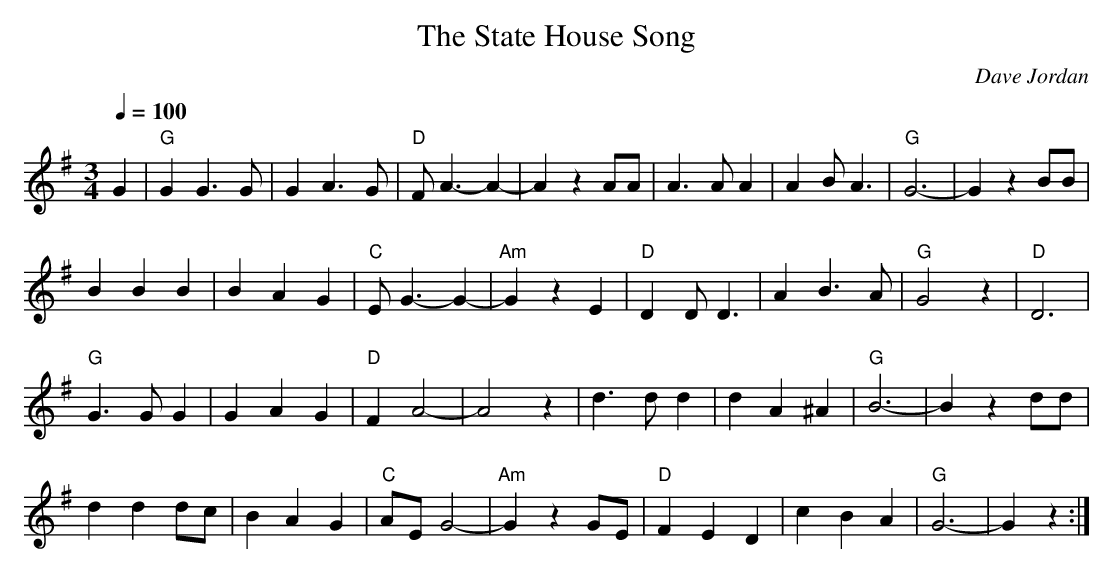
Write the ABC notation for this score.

X:1
T:State House Song, The
M:3/4
L:1/4
Q:100
C:Dave Jordan
K:G
G|"G"GG>G|GA>G|"D"F<A-A-|AzA/A/|A>AA|AB<A|"G"G3-|GzB/B/|!
BBB|BAG|"C"E<G-G-|"Am"GzE|"D"DD<D|AB>A|"G"G2z|"D"D3|!
"G"G>GG|GAG|"D"FA2-|A2z|d>dd|dA^A|"G"B3-|Bzd/d/|!
ddd/c/|BAG|"C"A/E/G2-|"Am"GzG/E/|"D"FED|cBA|"G"G3-|Gz:|
